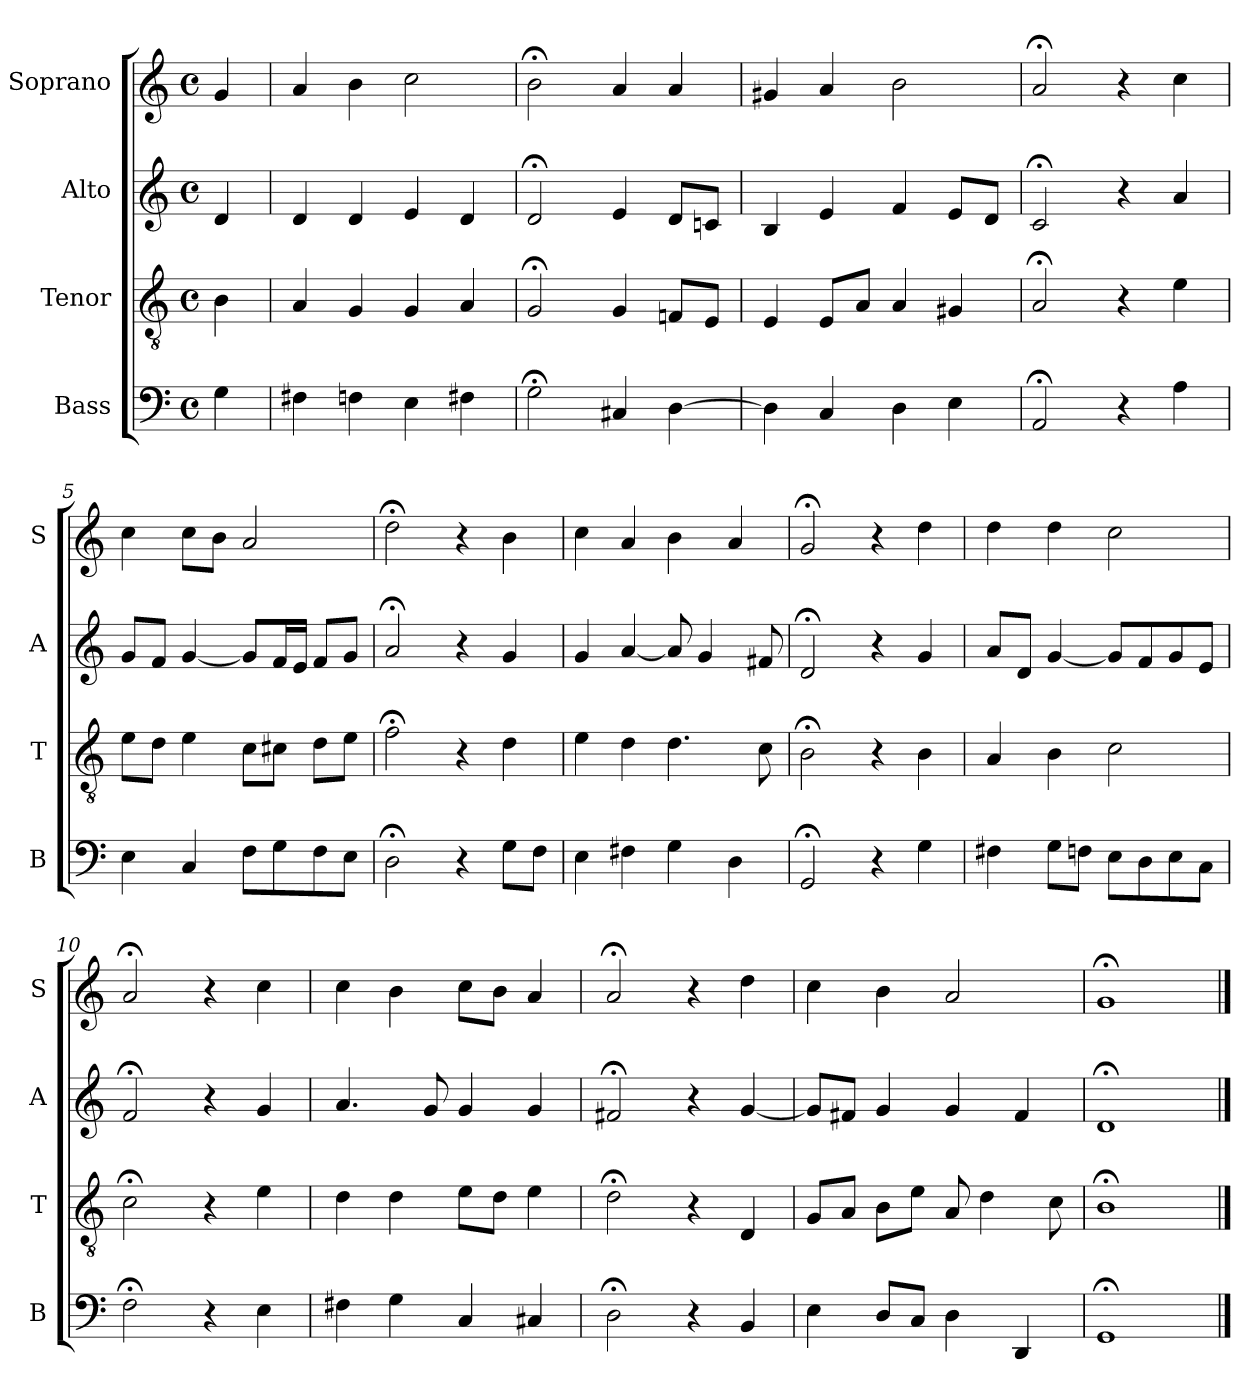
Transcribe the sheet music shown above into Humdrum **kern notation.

**kern	**kern	**kern	**kern
*part4	*part3	*part2	*part1
*staff4	*staff3	*staff2	*staff1
*I"Bass	*I"Tenor	*I"Alto	*I"Soprano
*I'B	*I'T	*I'A	*I'S
*clefF4	*clefGv2	*clefG2	*clefG2
*k[]	*k[]	*k[]	*k[]
*G:mix	*G:mix	*G:mix	*G:mix
*M4/4	*M4/4	*M4/4	*M4/4
*met(c)	*met(c)	*met(c)	*met(c)
*MM100	*MM100	*MM100	*MM100
=	=	=	=
4G	4B	4d	4g
=1	=1	=1	=1
4F#X	4A	4d	4a
4Fn	4G	4d	4b
4E	4G	4e	2cc
4F#X	4A	4d	.
=2	=2	=2	=2
2G;<	2G;<	2d;<	2b;<
4C#X	4G	4e	4a
[4D	8FnL	8dL	4a
.	8EJ	8cnJ	.
=3	=3	=3	=3
4D]	4E	4B	4g#X
4C	8EL	4e	4a
.	8AJ	.	.
4D	4A	4f	2b
4E	4G#X	8eL	.
.	.	8dJ	.
=4	=4	=4	=4
2AA;<	2A;<	2c;<	2a;<
4r	4r	4r	4r
4A	4e	4a	4cc
=5	=5	=5	=5
4E	8eL	8gL	4cc
.	8dJ	8fJ	.
4C	4e	[4g	8ccL
.	.	.	8bJ
8FL	8cL	8gL]	2a
8G	8c#XJ	16fL	.
.	.	16eJJ	.
8F	8dL	8fL	.
8EJ	8eJ	8gJ	.
=6	=6	=6	=6
2D;<	2f;<	2a;<	2dd;<
4r	4r	4r	4r
8GL	4d	4g	4b
8FJ	.	.	.
=7	=7	=7	=7
4E	4e	4g	4cc
4F#X	4d	[4a	4a
4G	4.d	8a]	4b
.	.	4g	.
4D	.	.	4a
.	8c	8f#X	.
=8	=8	=8	=8
2GG;<	2B;<	2d;<	2g;<
4r	4r	4r	4r
4G	4B	4g	4dd
=9	=9	=9	=9
4F#X	4A	8aL	4dd
.	.	8dJ	.
8GL	4B	[4g	4dd
8FnJ	.	.	.
8EL	2c	8gL]	2cc
8D	.	8f	.
8E	.	8g	.
8CJ	.	8eJ	.
=10	=10	=10	=10
2F;<	2c;<	2f;<	2a;<
4r	4r	4r	4r
4E	4e	4g	4cc
=11	=11	=11	=11
4F#X	4d	4.a	4cc
4G	4d	.	4b
.	.	8g	.
4C	8eL	4g	8ccL
.	8dJ	.	8bJ
4C#X	4e	4g	4a
=12	=12	=12	=12
2D;<	2d;<	2f#X;<	2a;<
4r	4r	4r	4r
4BB	4D	[4g	4dd
=13	=13	=13	=13
4E	8GL	8gL]	4cc
.	8AJ	8f#XJ	.
8DiL	8BiL	4gi	4bi
8CJ	8eJ	.	.
4D	8A	4g	2a
.	4d	.	.
4DD	.	4f#	.
.	8c	.	.
=14	=14	=14	=14
1GG;<	1B;<	1d;<	1g;<
==	==	==	==
*-	*-	*-	*-
